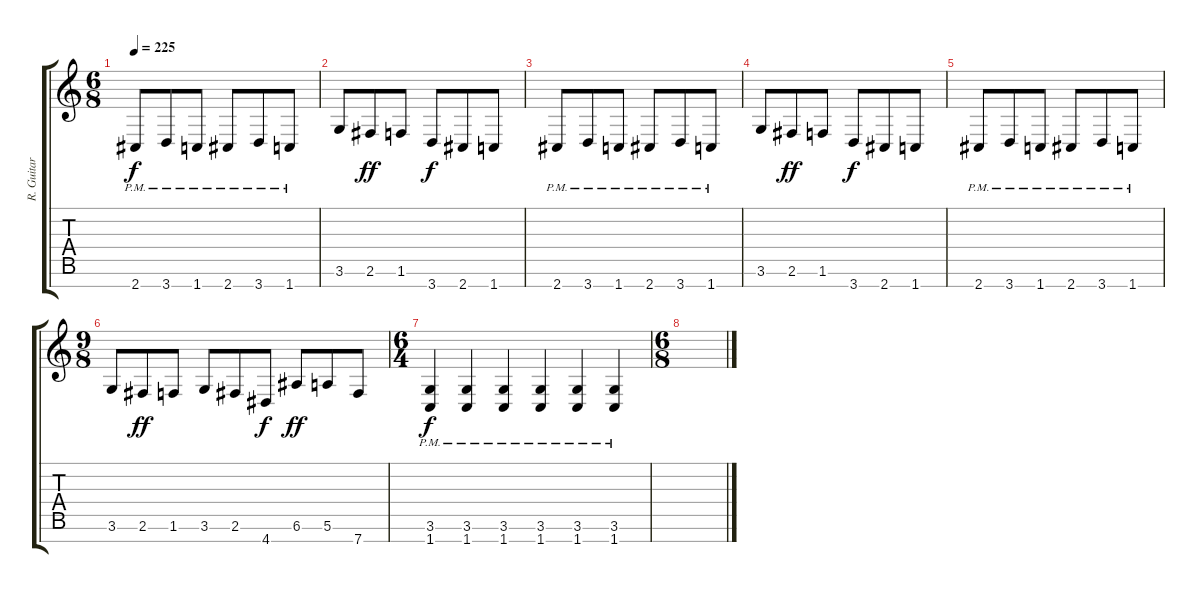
\track ("R. Guitar 2" "R. Guitar ") {instrument distortionguitar}
\staff {score tabs}
\tuning (E4 B3 G3 D3 A2 E2 B1) {hide}
\ts (6 8)
\tempo 225
\clef g2
\ks c
2.7{pm}.8{dy f} 3.7{pm}.8 1.7{pm}.8 2.7{pm}.8 3.7{pm}.8 1.7{pm}.8 |
3.6.8 2.6.8{dy ff} 1.6.8 3.7.8{dy f} 2.7.8 1.7.8 |
2.7{pm}.8 3.7{pm}.8 1.7{pm}.8 2.7{pm}.8 3.7{pm}.8 1.7{pm}.8 |
3.6.8 2.6.8{dy ff} 1.6.8 3.7.8{dy f} 2.7.8 1.7.8 |
2.7{pm}.8 3.7{pm}.8 1.7{pm}.8 2.7{pm}.8 3.7{pm}.8 1.7{pm}.8 |
\ts (9 8)
3.6.8 2.6.8{dy ff} 1.6.8 3.6.8 2.6.8 4.7.8{dy f} 6.6.8{dy ff} 5.6.8 7.7.8 |
\ts (6 4)
(3.6{pm} 1.7{pm}).4{dy f} (3.6{pm} 1.7{pm}).4 (3.6{pm} 1.7{pm}).4 (3.6{pm} 1.7{pm}).4 (3.6{pm} 1.7{pm}).4 (3.6{pm} 1.7{pm}).4 |
\ts (6 8)
